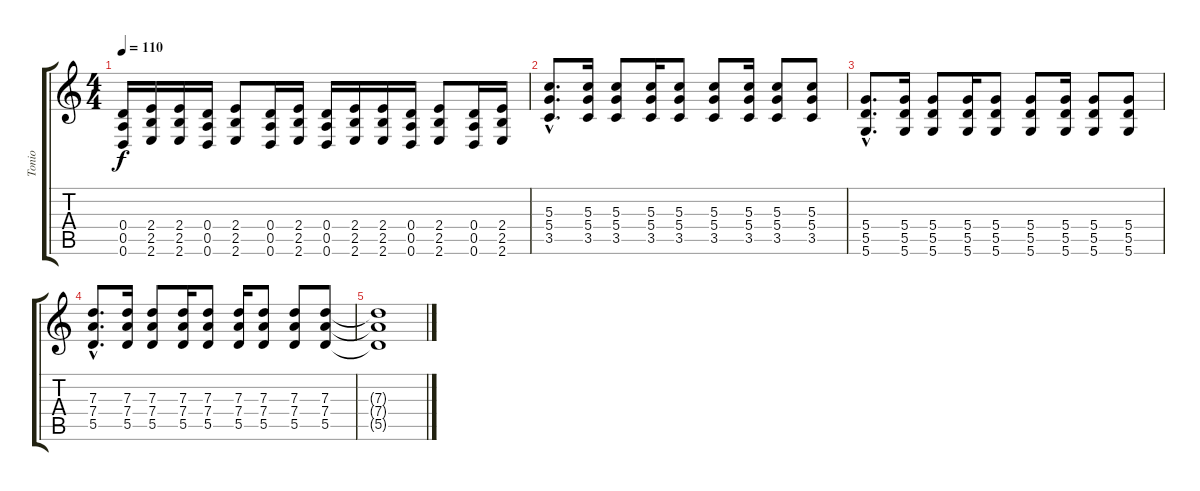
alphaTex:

\track ("Tonio" "Tonio") {instrument overdrivenguitar}
\staff {score tabs}
\tuning (E4 B3 G3 D3 A2 D2) {hide}
\ts (4 4)
\tempo 110
\clef g2
\ks c
(0.4 0.5 0.6).16{dy f} (2.4 2.5 2.6).16 (2.4 2.5 2.6).16 (0.4 0.5 0.6).16 (2.4 2.5 2.6).8 (0.4 0.5 0.6).16 (2.4 2.5 2.6).16 (0.4 0.5 0.6).16 (2.4 2.5 2.6).16 (2.4 2.5 2.6).16 (0.4 0.5 0.6).16 (2.4 2.5 2.6).8 (0.4 0.5 0.6).16 (2.4 2.5 2.6).16 |
(5.3{hac} 5.4{hac} 3.5{hac}).8{d} (5.3 5.4 3.5).16 (5.3 5.4 3.5).8 (5.3 5.4 3.5).16 (5.3 5.4 3.5).8 (5.3 5.4 3.5).8 (5.3 5.4 3.5).16 (5.3 5.4 3.5).8 (5.3 5.4 3.5).8 |
(5.4{hac} 5.5{hac} 5.6{hac}).8{d} (5.4 5.5 5.6).16 (5.4 5.5 5.6).8 (5.4 5.5 5.6).16 (5.4 5.5 5.6).8 (5.4 5.5 5.6).8 (5.4 5.5 5.6).16 (5.4 5.5 5.6).8 (5.4 5.5 5.6).8 |
(7.3{hac} 7.4{hac} 5.5{hac}).8{d} (7.3 7.4 5.5).16 (7.3 7.4 5.5).8 (7.3 7.4 5.5).16 (7.3 7.4 5.5).8 (7.3 7.4 5.5).16 (7.3 7.4 5.5).8 (7.3 7.4 5.5).8 (7.3 7.4 5.5).8 |
(7.3{t} 7.4{t} 5.5{t}).1
